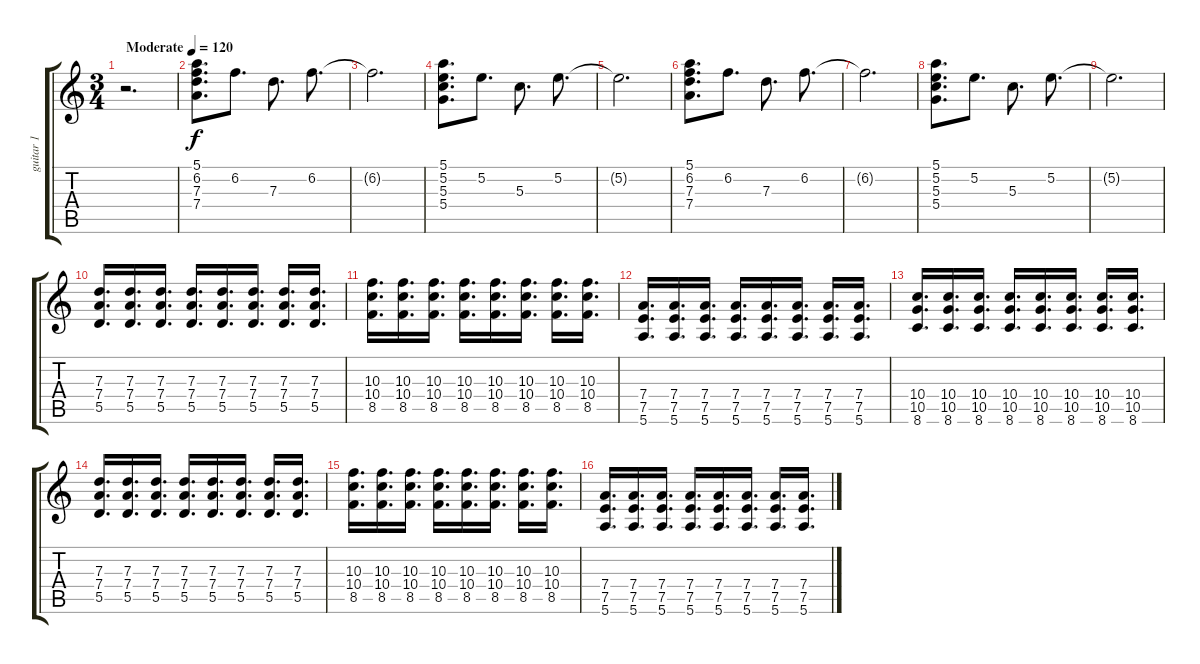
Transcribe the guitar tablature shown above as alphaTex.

\track ("guitar 1" "guitar 1") {instrument overdrivenguitar}
\staff {score tabs}
\tuning (E4 B3 G3 D3 A2 E2) {hide}
\ts (3 4)
\tempo (120 "Moderate")
\clef g2
\ks c
r.2{d dy f instrument overdrivenguitar} |
(5.1 6.2 7.3 7.4).8{d} 6.2.8{d} 7.3.8{d} 6.2.8{d} |
6.2{t}.2{d} |
(5.1 5.2 5.3 5.4).8{d} 5.2.8{d} 5.3.8{d} 5.2.8{d} |
5.2{t}.2{d} |
(5.1 6.2 7.3 7.4).8{d} 6.2.8{d} 7.3.8{d} 6.2.8{d} |
6.2{t}.2{d} |
(5.1 5.2 5.3 5.4).8{d} 5.2.8{d} 5.3.8{d} 5.2.8{d} |
5.2{t}.2{d} |
(7.3 7.4 5.5).16{d} (7.3 7.4 5.5).16{d} (7.3 7.4 5.5).16{d} (7.3 7.4 5.5).16{d} (7.3 7.4 5.5).16{d} (7.3 7.4 5.5).16{d} (7.3 7.4 5.5).16{d} (7.3 7.4 5.5).16{d} |
(10.3 10.4 8.5).16{d} (10.3 10.4 8.5).16{d} (10.3 10.4 8.5).16{d} (10.3 10.4 8.5).16{d} (10.3 10.4 8.5).16{d} (10.3 10.4 8.5).16{d} (10.3 10.4 8.5).16{d} (10.3 10.4 8.5).16{d} |
(7.4 7.5 5.6).16{d} (7.4 7.5 5.6).16{d} (7.4 7.5 5.6).16{d} (7.4 7.5 5.6).16{d} (7.4 7.5 5.6).16{d} (7.4 7.5 5.6).16{d} (7.4 7.5 5.6).16{d} (7.4 7.5 5.6).16{d} |
(10.4 10.5 8.6).16{d} (10.4 10.5 8.6).16{d} (10.4 10.5 8.6).16{d} (10.4 10.5 8.6).16{d} (10.4 10.5 8.6).16{d} (10.4 10.5 8.6).16{d} (10.4 10.5 8.6).16{d} (10.4 10.5 8.6).16{d} |
(7.3 7.4 5.5).16{d} (7.3 7.4 5.5).16{d} (7.3 7.4 5.5).16{d} (7.3 7.4 5.5).16{d} (7.3 7.4 5.5).16{d} (7.3 7.4 5.5).16{d} (7.3 7.4 5.5).16{d} (7.3 7.4 5.5).16{d} |
(10.3 10.4 8.5).16{d} (10.3 10.4 8.5).16{d} (10.3 10.4 8.5).16{d} (10.3 10.4 8.5).16{d} (10.3 10.4 8.5).16{d} (10.3 10.4 8.5).16{d} (10.3 10.4 8.5).16{d} (10.3 10.4 8.5).16{d} |
(7.4 7.5 5.6).16{d} (7.4 7.5 5.6).16{d} (7.4 7.5 5.6).16{d} (7.4 7.5 5.6).16{d} (7.4 7.5 5.6).16{d} (7.4 7.5 5.6).16{d} (7.4 7.5 5.6).16{d} (7.4 7.5 5.6).16{d}
